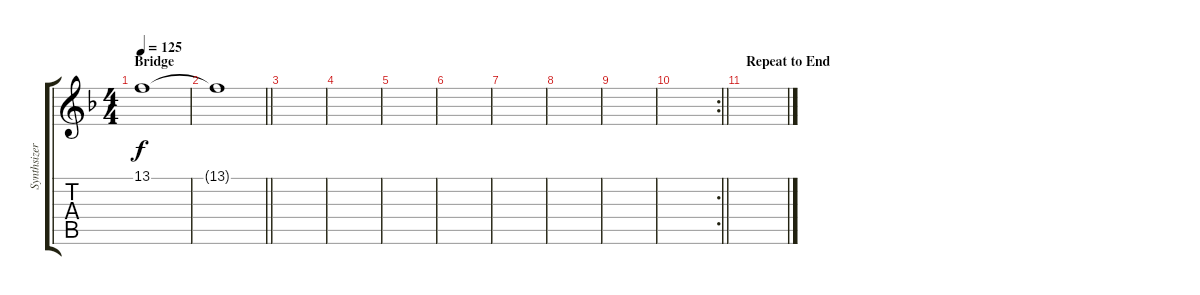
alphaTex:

\track ("Synthsizer" "Synthsizer") {instrument synthbrass1}
\staff {score tabs}
\tuning (E4 B3 G3 D3 A2 E2) {hide}
\ts (4 4)
\section ("" "Bridge")
\tempo 125
\clef g2
\ks f
13.1.1{dy f volume 13 balance 16} |
\barLineRight lightlight
13.1{t}.1{volume 8} |
\section ("" "")
|
|
|
|
|
|
|
\rc 2
\barLineRight lightlight
|
\section ("" "Repeat to End")
